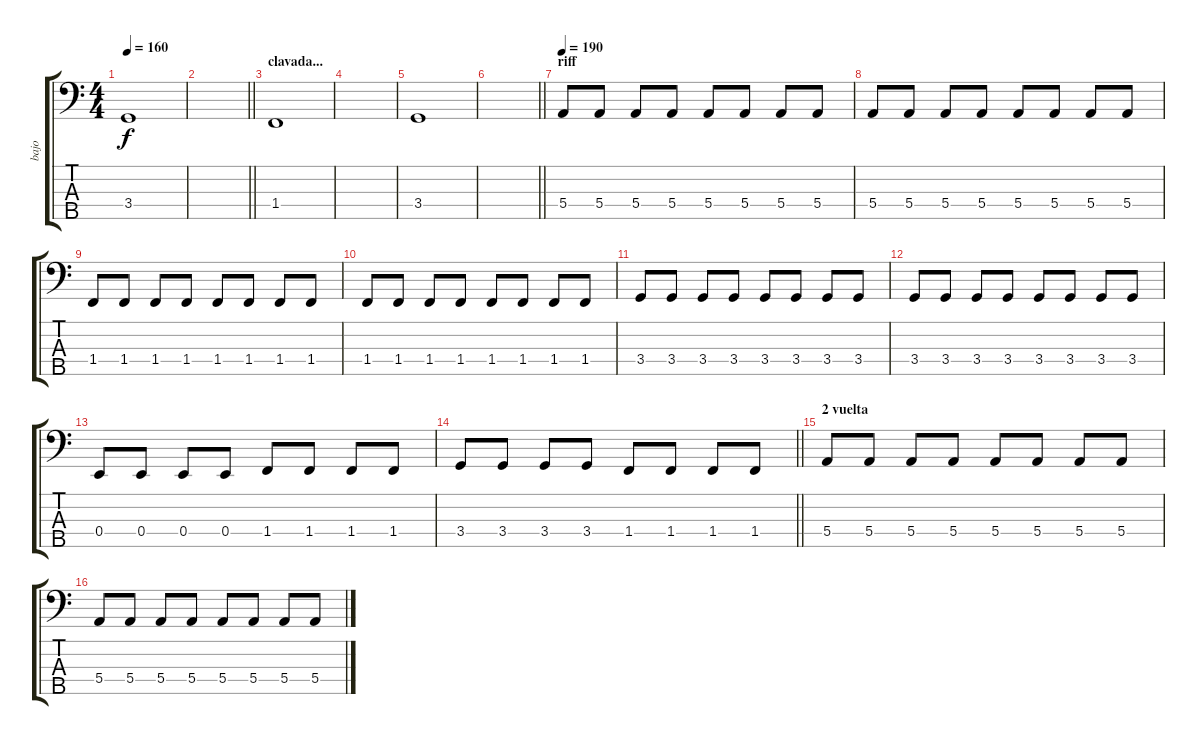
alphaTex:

\track ("bajo" "bajo") {instrument electricbassfinger}
\staff {score tabs}
\tuning (G2 D2 A1 E1 B0) {hide}
\ts (4 4)
\tempo 160
\clef f4
\ks c
3.4.1{dy f} |
\barLineRight lightlight
|
\section ("" "clavada...")
1.4.1 |
|
3.4.1 |
\barLineRight lightlight
|
\section ("" "riff")
\tempo 190
5.4.8 5.4.8 5.4.8 5.4.8 5.4.8 5.4.8 5.4.8 5.4.8 |
5.4.8 5.4.8 5.4.8 5.4.8 5.4.8 5.4.8 5.4.8 5.4.8 |
1.4.8 1.4.8 1.4.8 1.4.8 1.4.8 1.4.8 1.4.8 1.4.8 |
1.4.8 1.4.8 1.4.8 1.4.8 1.4.8 1.4.8 1.4.8 1.4.8 |
3.4.8 3.4.8 3.4.8 3.4.8 3.4.8 3.4.8 3.4.8 3.4.8 |
3.4.8 3.4.8 3.4.8 3.4.8 3.4.8 3.4.8 3.4.8 3.4.8 |
0.4.8 0.4.8 0.4.8 0.4.8 1.4.8 1.4.8 1.4.8 1.4.8 |
\barLineRight lightlight
3.4.8 3.4.8 3.4.8 3.4.8 1.4.8 1.4.8 1.4.8 1.4.8 |
\section ("" "2 vuelta")
5.4.8 5.4.8 5.4.8 5.4.8 5.4.8 5.4.8 5.4.8 5.4.8 |
5.4.8 5.4.8 5.4.8 5.4.8 5.4.8 5.4.8 5.4.8 5.4.8
